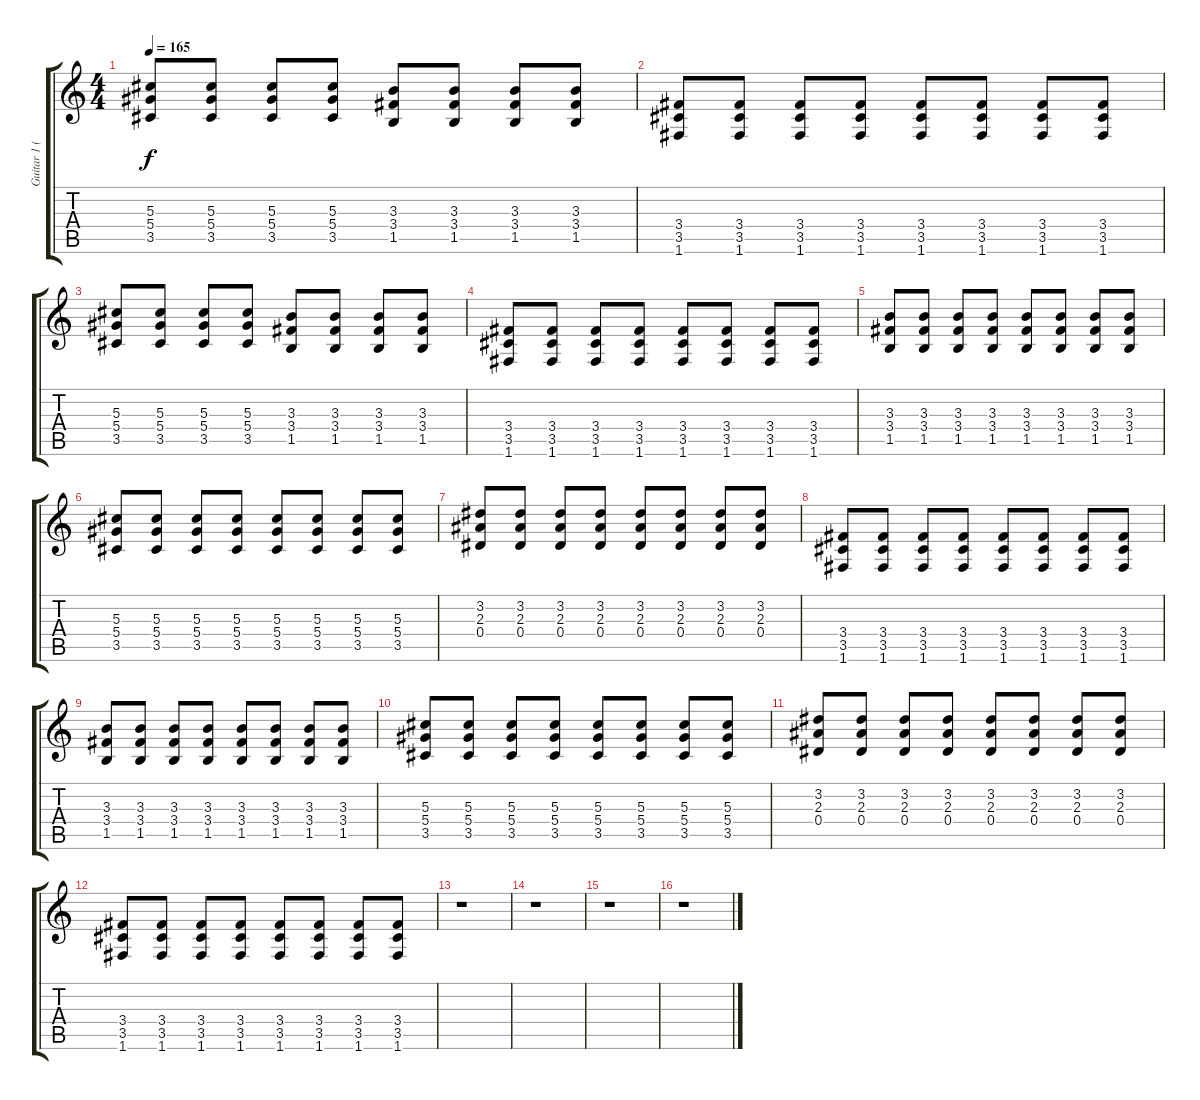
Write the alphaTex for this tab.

\track ("Guitar 1 (Distortion)" "Guitar 1 (") {instrument overdrivenguitar}
\staff {score tabs}
\tuning (F4 C4 Ab3 Eb3 Bb2 F2) {hide}
\ts (4 4)
\tempo 165
\clef g2
\ks c
(5.3 5.4 3.5).8{dy f} (5.3 5.4 3.5).8 (5.3 5.4 3.5).8 (5.3 5.4 3.5).8 (3.3 3.4 1.5).8 (3.3 3.4 1.5).8 (3.3 3.4 1.5).8 (3.3 3.4 1.5).8 |
(3.4 3.5 1.6).8 (3.4 3.5 1.6).8 (3.4 3.5 1.6).8 (3.4 3.5 1.6).8 (3.4 3.5 1.6).8 (3.4 3.5 1.6).8 (3.4 3.5 1.6).8 (3.4 3.5 1.6).8 |
(5.3 5.4 3.5).8 (5.3 5.4 3.5).8 (5.3 5.4 3.5).8 (5.3 5.4 3.5).8 (3.3 3.4 1.5).8 (3.3 3.4 1.5).8 (3.3 3.4 1.5).8 (3.3 3.4 1.5).8 |
(3.4 3.5 1.6).8 (3.4 3.5 1.6).8 (3.4 3.5 1.6).8 (3.4 3.5 1.6).8 (3.4 3.5 1.6).8 (3.4 3.5 1.6).8 (3.4 3.5 1.6).8 (3.4 3.5 1.6).8 |
(3.3 3.4 1.5).8 (3.3 3.4 1.5).8 (3.3 3.4 1.5).8 (3.3 3.4 1.5).8 (3.3 3.4 1.5).8 (3.3 3.4 1.5).8 (3.3 3.4 1.5).8 (3.3 3.4 1.5).8 |
(5.3 5.4 3.5).8 (5.3 5.4 3.5).8 (5.3 5.4 3.5).8 (5.3 5.4 3.5).8 (5.3 5.4 3.5).8 (5.3 5.4 3.5).8 (5.3 5.4 3.5).8 (5.3 5.4 3.5).8 |
(3.2 2.3 0.4).8 (3.2 2.3 0.4).8 (3.2 2.3 0.4).8 (3.2 2.3 0.4).8 (3.2 2.3 0.4).8 (3.2 2.3 0.4).8 (3.2 2.3 0.4).8 (3.2 2.3 0.4).8 |
(3.4 3.5 1.6).8 (3.4 3.5 1.6).8 (3.4 3.5 1.6).8 (3.4 3.5 1.6).8 (3.4 3.5 1.6).8 (3.4 3.5 1.6).8 (3.4 3.5 1.6).8 (3.4 3.5 1.6).8 |
(3.3 3.4 1.5).8 (3.3 3.4 1.5).8 (3.3 3.4 1.5).8 (3.3 3.4 1.5).8 (3.3 3.4 1.5).8 (3.3 3.4 1.5).8 (3.3 3.4 1.5).8 (3.3 3.4 1.5).8 |
(5.3 5.4 3.5).8 (5.3 5.4 3.5).8 (5.3 5.4 3.5).8 (5.3 5.4 3.5).8 (5.3 5.4 3.5).8 (5.3 5.4 3.5).8 (5.3 5.4 3.5).8 (5.3 5.4 3.5).8 |
(3.2 2.3 0.4).8 (3.2 2.3 0.4).8 (3.2 2.3 0.4).8 (3.2 2.3 0.4).8 (3.2 2.3 0.4).8 (3.2 2.3 0.4).8 (3.2 2.3 0.4).8 (3.2 2.3 0.4).8 |
(3.4 3.5 1.6).8 (3.4 3.5 1.6).8 (3.4 3.5 1.6).8 (3.4 3.5 1.6).8 (3.4 3.5 1.6).8 (3.4 3.5 1.6).8 (3.4 3.5 1.6).8 (3.4 3.5 1.6).8 |
r.1 |
r.1 |
r.1 |
r.1
